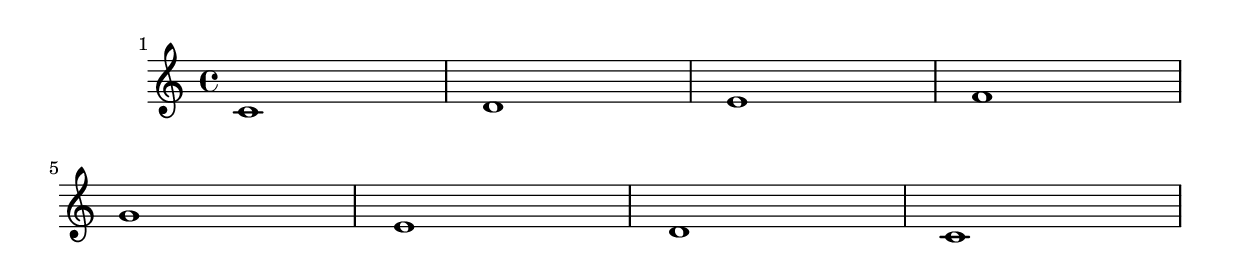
%% DO NOT EDIT this file manually; it is automatically
%% generated from LSR http://lsr.dsi.unimi.it
%% Make any changes in LSR itself, or in Documentation/snippets/new/ ,
%% and then run scripts/auxiliar/makelsr.py
%%
%% This file is in the public domain.
\version "2.12.2"

\header {
  lsrtags = "rhythms"

%% Translation of GIT committish: fa19277d20f8ab0397c560eb0e7b814bd804ecec
  texidoces = "

De forma predeterminada se suprime el número del primer compás de una
partitura si es menor o igual a @q{1}.  Al establecer el valor de
@code{barNumberVisibility} a @code{all-bar-numbers-visible}, se puede
imprimir cualquier número de compás para el primer compás y todos los
siguientes.  Observe que, para que esto funcione, se debe insertar una
líinea divisoria vacía antes de la primera nota.

"

  doctitlees = "Imprimir el número de compás en el primer compás"



%% Translation of GIT committish: 0a868be38a775ecb1ef935b079000cebbc64de40
  texidocde = "
Standardmäßig wird die erste Taktzahl einer Partitur nicht gesetzt,
wenn sie weniger oder gleich '1' ist.  Indem man @code{barNumberVisibility}
auf @code{all-bar-numbers-visible} setzt, kann eine beliebige
Taktzahl für den ersten und die folgenden Takte gesetzt werden.
Eine leere Taktlinie muss jedoch vor der ersten Note eingefügt
werden, damit das funktioniert.

"
  doctitlede = "Setzen der Taktnummer für den ersten Takt"



%% Translation of GIT committish: 374d57cf9b68ddf32a95409ce08ba75816900f6b
  texidocfr = "
Par défaut, LilyPond n'affiche pas le premier numéro de mesure s'il est
inférieur à 2. Le fait de définir @code{barNumberVisibility} à
@code{all-bar-numbers-visible} vous permettra d'imprimer n'importe quel
numéro pour la première mesure.  À noter que l'impression d'un numéro
de mesure ne peut intervenir que s'il y a une barre.  Aussi, pour
pouvoir le faire au début d'un morceau, devrez-vous ajouter une barre
vide avant la première note.

"
  doctitlefr = "Afficher le numéro de la première mesure"

  texidoc = "
By default, the first bar number in a score is suppressed if it is less
than or equal to `1'.  By setting @code{barNumberVisibility} to
@code{all-bar-numbers-visible}, any bar number can be printed for the
first measure and all subsequent measures.  Note that an empty bar line
must be inserted before the first note for this to work.

"
  doctitle = "Printing the bar number for the first measure"
} % begin verbatim

\relative c' {
  \set Score.barNumberVisibility = #all-bar-numbers-visible
  \bar ""
  c1 | d | e | f \break
  g1 | e | d | c
}

